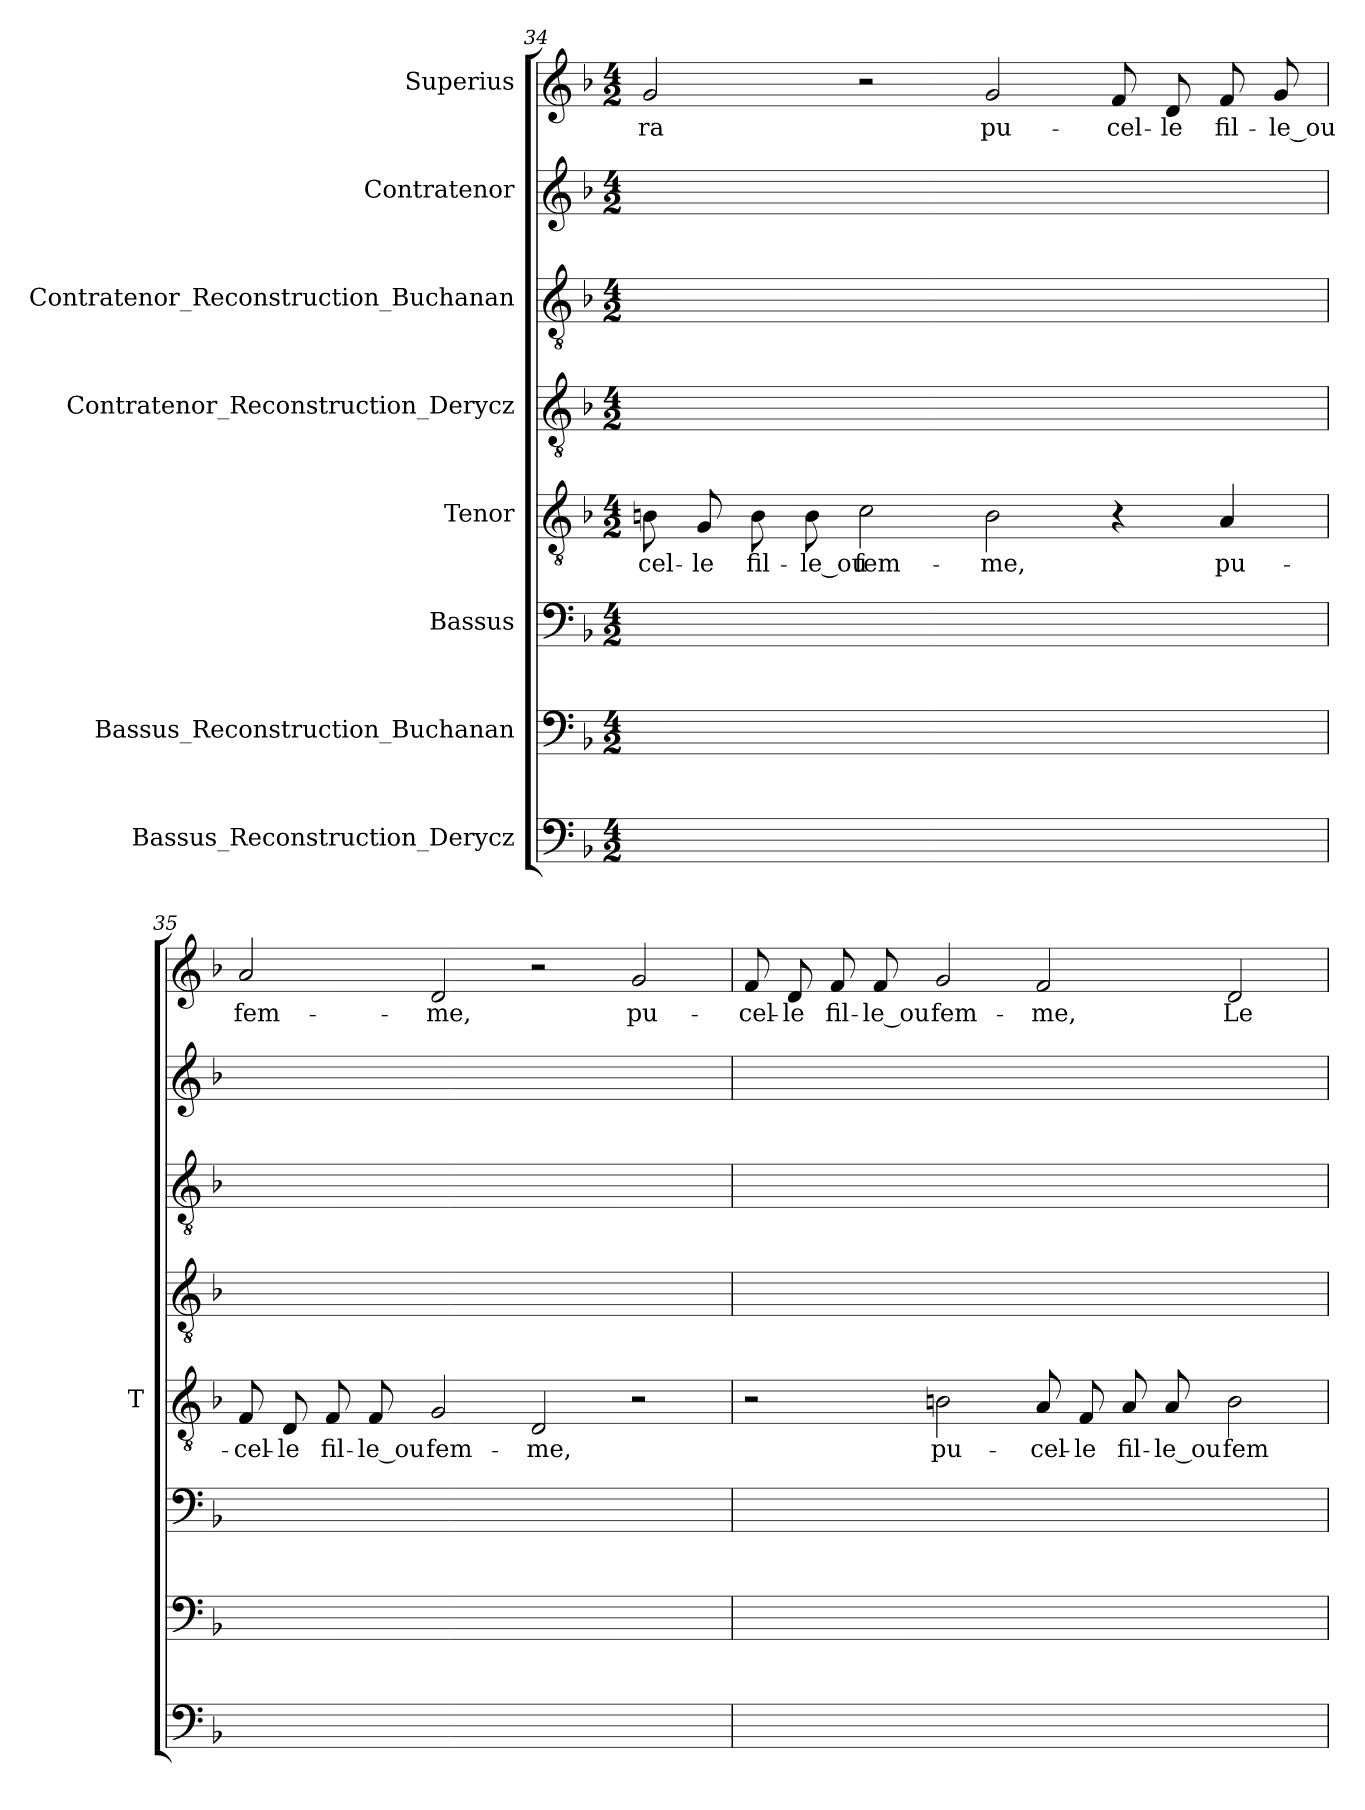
**kern	**kern	**kern	**kern	**text	**kern	**kern	**kern	**kern	**text
*part8	*part7	*part6	*part5	*part5	*part4	*part3	*part2	*part1	*part1
*staff8	*staff7	*staff6	*staff5	*staff5	*staff4	*staff3	*staff2	*staff1	*staff1
*I"Bassus_Reconstruction_Derycz	*I"Bassus_Reconstruction_Buchanan	*I"Bassus	*I"Tenor	*	*I"Contratenor_Reconstruction_Derycz	*I"Contratenor_Reconstruction_Buchanan	*I"Contratenor	*I"Superius	*
*	*	*	*I'T	*	*	*	*	*	*
*clefF4	*clefF4	*clefF4	*clefGv2	*	*clefGv2	*clefGv2	*clefG2	*clefG2	*
*k[b-]	*k[b-]	*k[b-]	*k[b-]	*	*k[b-]	*k[b-]	*k[b-]	*k[b-]	*
*M4/2	*M4/2	*M4/2	*M4/2	*	*M4/2	*M4/2	*M4/2	*M4/2	*
=34	=34	=34	=34	=34	=34	=34	=34	=34	=34
0ryy	0ryy	0ryy	8B	cel-	0ryy	0ryy	0ryy	2g	-ra
.	.	.	8G	-le	.	.	.	.	.
.	.	.	8B	fil-	.	.	.	.	.
.	.	.	8B	-le_ou	.	.	.	.	.
.	.	.	2c	fem-	.	.	.	2r	.
.	.	.	2B	-me,	.	.	.	2g	pu-
.	.	.	4r	.	.	.	.	8f	cel-
.	.	.	.	.	.	.	.	8d	-le
.	.	.	4A	pu-	.	.	.	8f	fil-
.	.	.	.	.	.	.	.	8g	-le_ou
=35	=35	=35	=35	=35	=35	=35	=35	=35	=35
0ryy	0ryy	0ryy	8F	cel-	0ryy	0ryy	0ryy	2a	fem-
.	.	.	8D	-le	.	.	.	.	.
.	.	.	8F	fil-	.	.	.	.	.
.	.	.	8F	-le_ou	.	.	.	.	.
.	.	.	2G	fem-	.	.	.	2d	-me,
.	.	.	2D	-me,	.	.	.	2r	.
.	.	.	2r	.	.	.	.	2g	pu-
=36	=36	=36	=36	=36	=36	=36	=36	=36	=36
0ryy	0ryy	0ryy	2r	.	0ryy	0ryy	0ryy	8f	cel-
.	.	.	.	.	.	.	.	8d	-le
.	.	.	.	.	.	.	.	8f	fil-
.	.	.	.	.	.	.	.	8f	-le_ou
.	.	.	2B	pu-	.	.	.	2g	fem-
.	.	.	8A	cel-	.	.	.	2f	-me,
.	.	.	8F	-le	.	.	.	.	.
.	.	.	8A	fil-	.	.	.	.	.
.	.	.	8A	-le_ou	.	.	.	.	.
.	.	.	2B	fem-	.	.	.	2d	-Le
=	=	=	=	=	=	=	=	=	=
*-	*-	*-	*-	*-	*-	*-	*-	*-	*-
